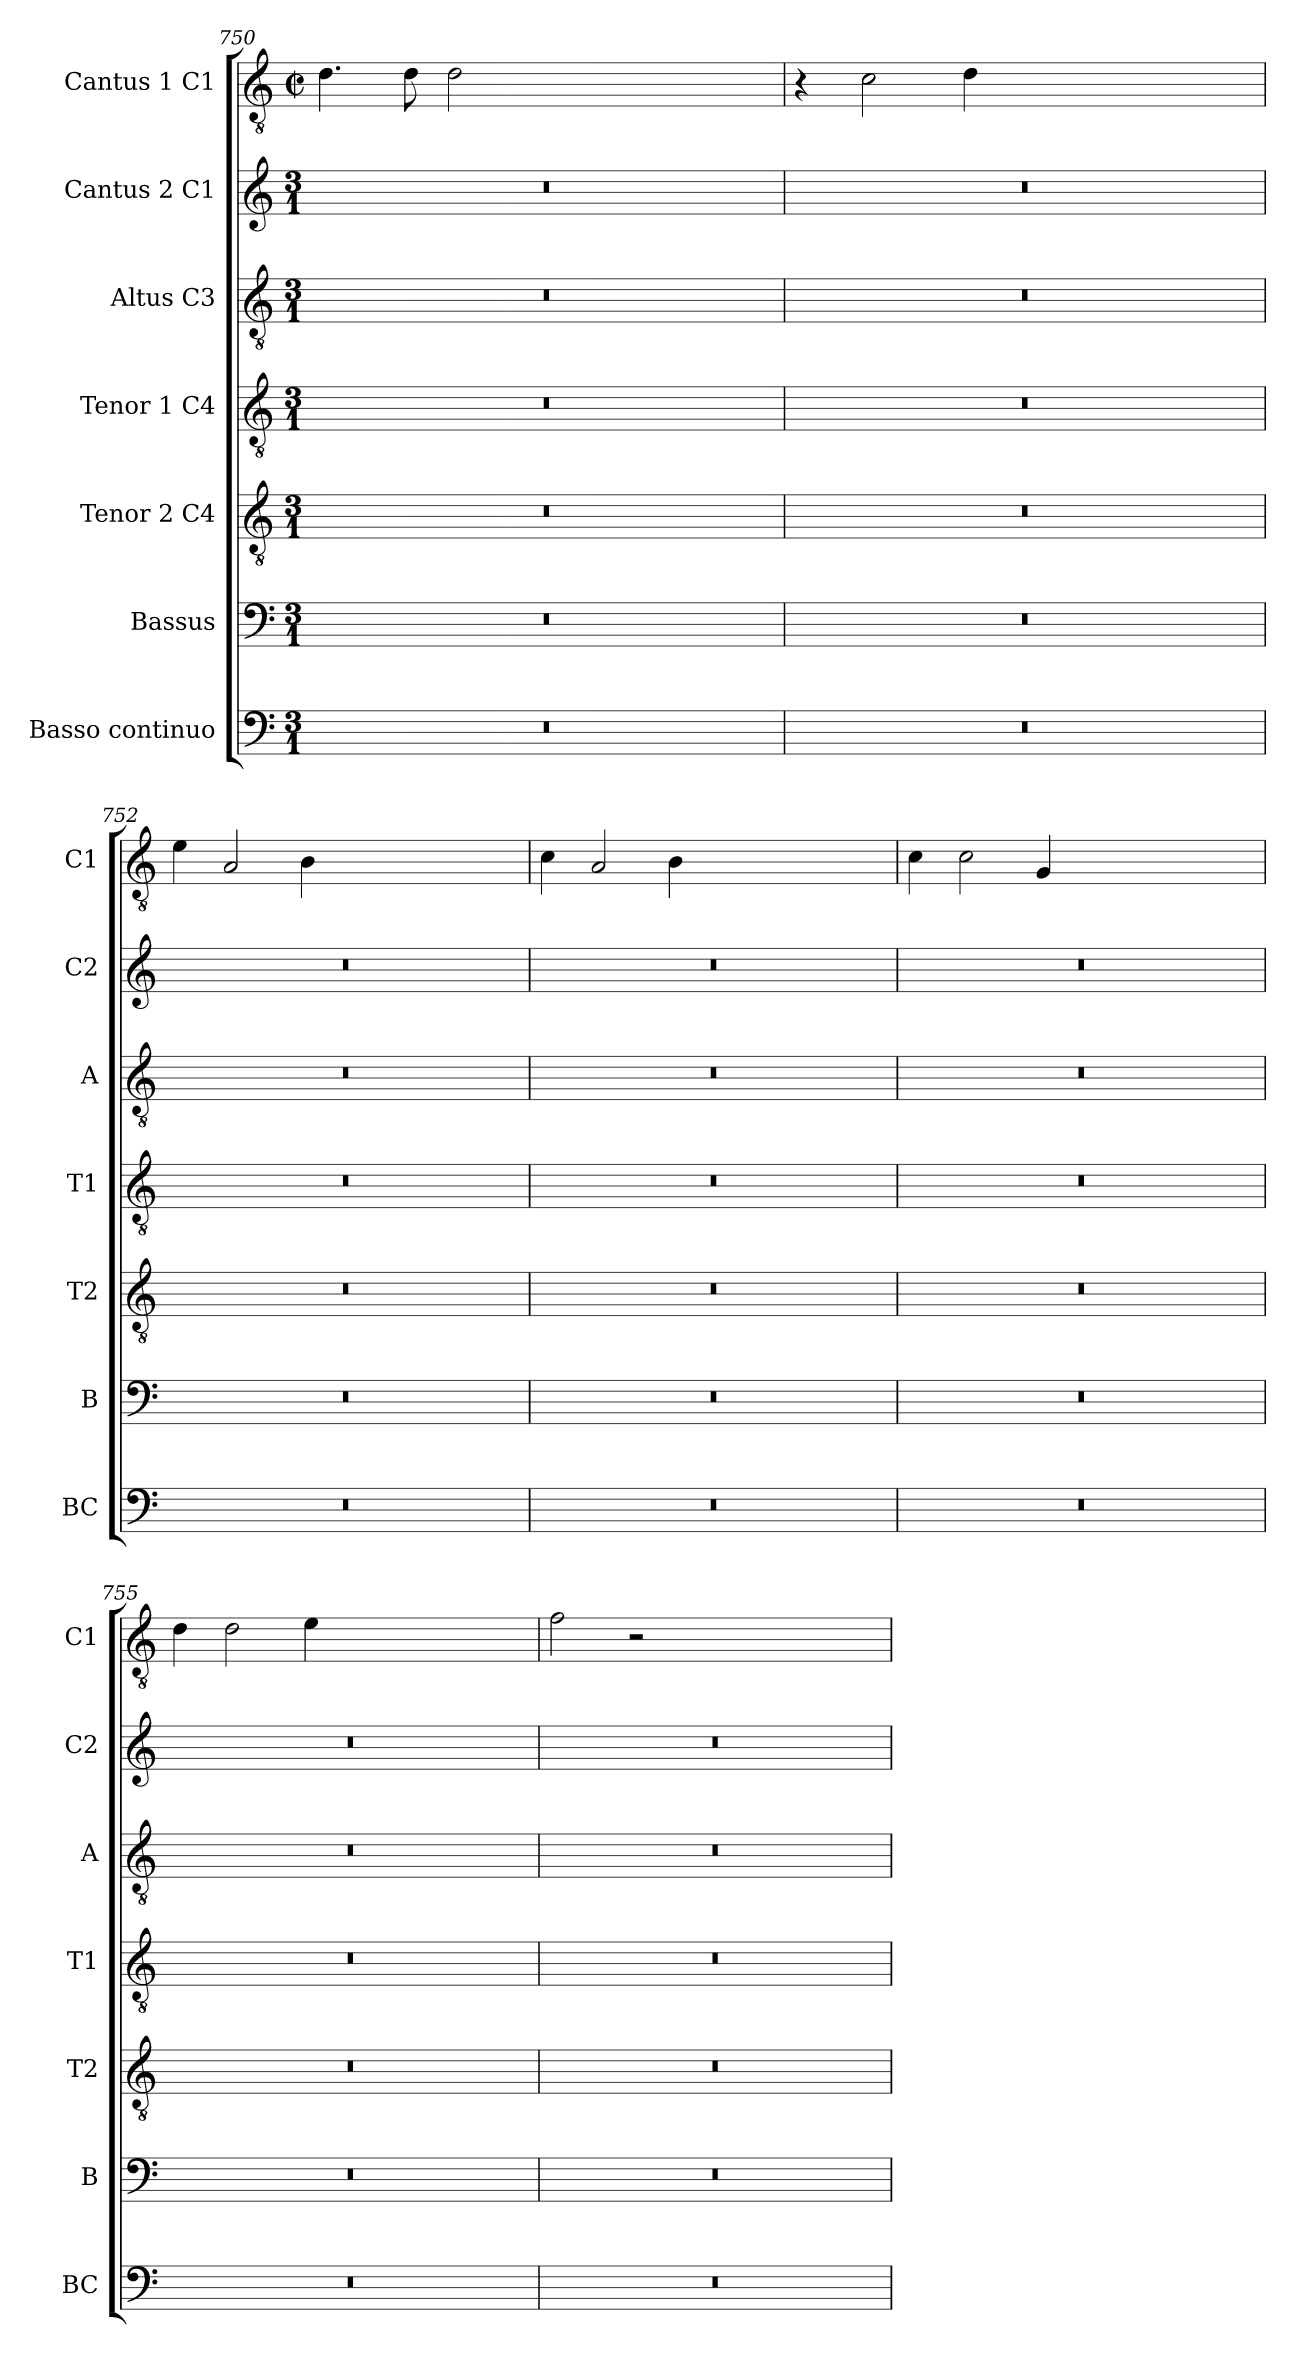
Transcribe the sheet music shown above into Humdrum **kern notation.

**kern	**kern	**kern	**kern	**kern	**kern	**kern
*part7	*part6	*part5	*part4	*part3	*part2	*part1
*staff7	*staff6	*staff5	*staff4	*staff3	*staff2	*staff1
*I"Basso continuo	*I"Bassus	*I"Tenor 2 C4	*I"Tenor 1 C4	*I"Altus C3	*I"Cantus 2 C1	*I"Cantus 1 C1
*I'BC	*I'B	*I'T2	*I'T1	*I'A	*I'C2	*I'C1
*clefF4	*clefF4	*clefGv2	*clefGv2	*clefGv2	*clefG2	*clefGv2
*ITrd7c12	*	*	*	*	*	*
*k[]	*k[]	*k[]	*k[]	*k[]	*k[]	*k[]
*C:	*C:	*C:	*C:	*C:	*C:	*C:
*M3/1	*M3/1	*M3/1	*M3/1	*M3/1	*M3/1	*M2/2
*	*	*	*	*	*	*met(c|)
=750	=750	=750	=750	=750	=750	=750
0.r	0.r	0.r	0.r	0.r	0.r	4.d\
.	.	.	.	.	.	8d\
.	.	.	.	.	.	2d\
.	.	.	.	.	.	0ryy
!!LO:LB:g=z
=751	=751	=751	=751	=751	=751	=751
0.r	0.r	0.r	0.r	0.r	0.r	4r
.	.	.	.	.	.	2c\
.	.	.	.	.	.	4d\
.	.	.	.	.	.	0ryy
=752	=752	=752	=752	=752	=752	=752
0.r	0.r	0.r	0.r	0.r	0.r	4e\
.	.	.	.	.	.	2A/
.	.	.	.	.	.	4B\
.	.	.	.	.	.	0ryy
=753	=753	=753	=753	=753	=753	=753
0.r	0.r	0.r	0.r	0.r	0.r	4c\
.	.	.	.	.	.	2A/
.	.	.	.	.	.	4B\
.	.	.	.	.	.	0ryy
=754	=754	=754	=754	=754	=754	=754
0.r	0.r	0.r	0.r	0.r	0.r	4c\
.	.	.	.	.	.	2c\
.	.	.	.	.	.	4G/
.	.	.	.	.	.	0ryy
=755	=755	=755	=755	=755	=755	=755
0.r	0.r	0.r	0.r	0.r	0.r	4d\
.	.	.	.	.	.	2d\
.	.	.	.	.	.	4e\
.	.	.	.	.	.	0ryy
=756	=756	=756	=756	=756	=756	=756
0.r	0.r	0.r	0.r	0.r	0.r	2f\
.	.	.	.	.	.	2r
.	.	.	.	.	.	0ryy
=	=	=	=	=	=	=
*-	*-	*-	*-	*-	*-	*-
